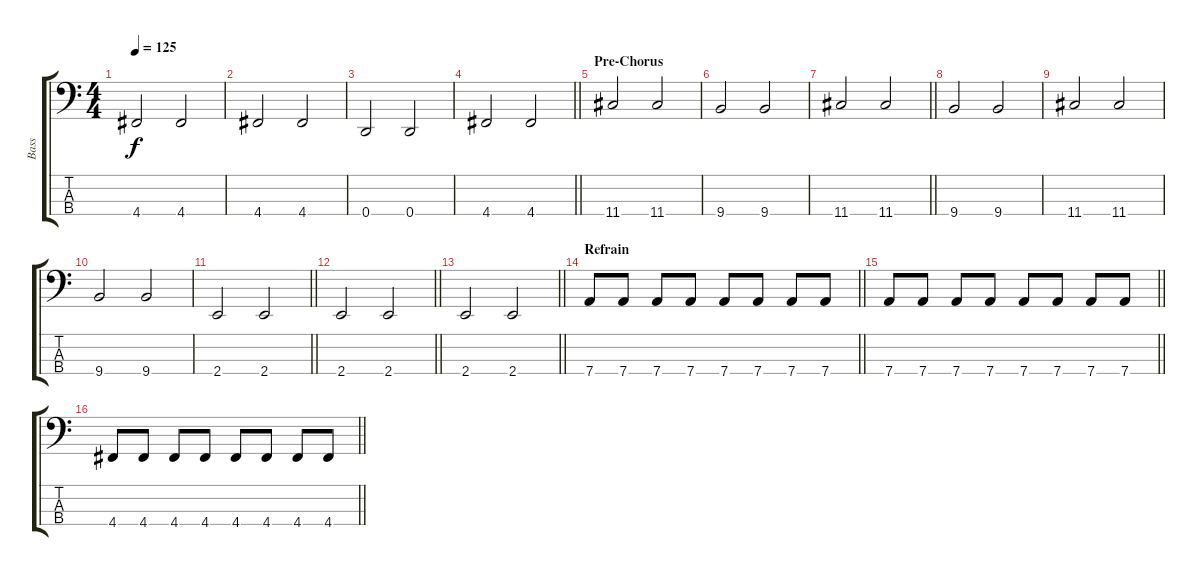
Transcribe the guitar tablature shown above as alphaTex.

\track ("Bass" "Bass") {instrument electricbassfinger}
\staff {score tabs}
\tuning (G2 D2 A1 D1) {hide}
\ts (4 4)
\tempo 125
\clef f4
\ks c
4.4.2{dy f} 4.4.2 |
4.4.2 4.4.2 |
0.4.2 0.4.2 |
\barLineRight lightlight
4.4.2 4.4.2 |
\section ("" "Pre-Chorus")
11.4.2 11.4.2 |
9.4.2 9.4.2 |
\barLineRight lightlight
11.4.2 11.4.2 |
\section ("" "")
9.4.2 9.4.2 |
11.4.2 11.4.2 |
9.4.2 9.4.2 |
\barLineRight lightlight
2.4.2 2.4.2 |
\barLineRight lightlight
2.4.2 2.4.2 |
\barLineRight lightlight
2.4.2 2.4.2 |
\section ("" "Refrain")
\barLineRight lightlight
7.4.8 7.4.8 7.4.8 7.4.8 7.4.8 7.4.8 7.4.8 7.4.8 |
\barLineRight lightlight
7.4.8 7.4.8 7.4.8 7.4.8 7.4.8 7.4.8 7.4.8 7.4.8 |
\barLineRight lightlight
4.4.8 4.4.8 4.4.8 4.4.8 4.4.8 4.4.8 4.4.8 4.4.8
